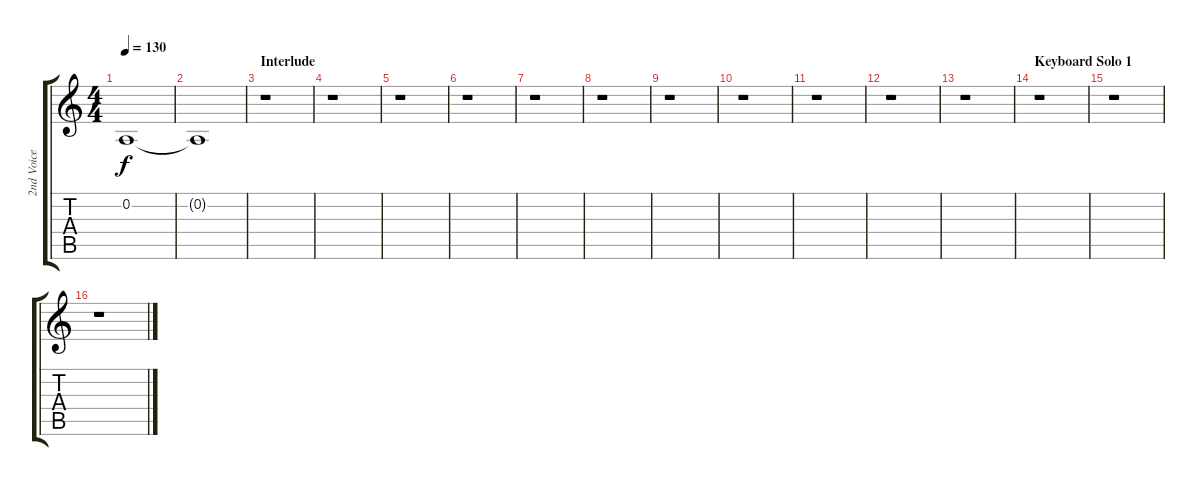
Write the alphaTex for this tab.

\track ("2nd Voice" "2nd Voice") {instrument lead6voice}
\staff {score tabs}
\tuning (D4 A3 F3 C3 G2 D2) {hide}
\ts (4 4)
\tempo 130
\clef g2
\ks c
0.2.1{dy f} |
0.2{t}.1 |
\section ("" "Interlude")
r.1 |
r.1 |
r.1 |
r.1 |
r.1 |
r.1 |
r.1 |
r.1 |
r.1 |
r.1 |
r.1 |
\section ("" "Keyboard Solo 1")
r.1 |
r.1 |
r.1
